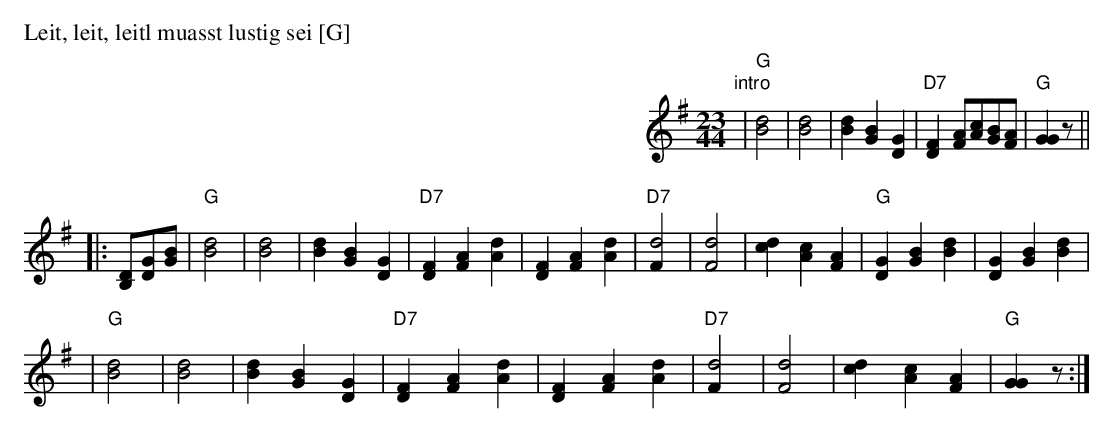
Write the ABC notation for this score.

X:1
P: Leit, leit, leitl muasst lustig sei [G]
M: 23/44
L: 1/8
K: G
"intro"|"G"[d4B4] | [d4B4] | [d2B2] [B2G2] [G2D2] | "D7"[F2D2] [AF][cA][BG][AF] | "G"[G2G2] z ||
|: [DB,][GD][BG] \
| "G"[d4B4] | [d4B4] | [d2B2] [B2G2] [G2D2] \
|"D7"[F2D2] [A2F2] [d2A2] | [F2D2] [A2F2] [d2A2] \
|"D7"[d4F2] | [d4F4] | [d2c2] [c2A2] [A2F2] \
| "G"[G2D2] [B2G2] [d2B2] | [G2D2] [B2G2] [d2B2] |
| "G"[d4B4] | [d4B4] | [d2B2] [B2G2] [G2D2] \
|"D7"[F2D2] [A2F2] [d2A2] | [F2D2] [A2F2] [d2A2] \
|"D7"[d4F2] | [d4F4] | [d2c2] [c2A2] [A2F2] \
| "G"[G2G2] z :|
